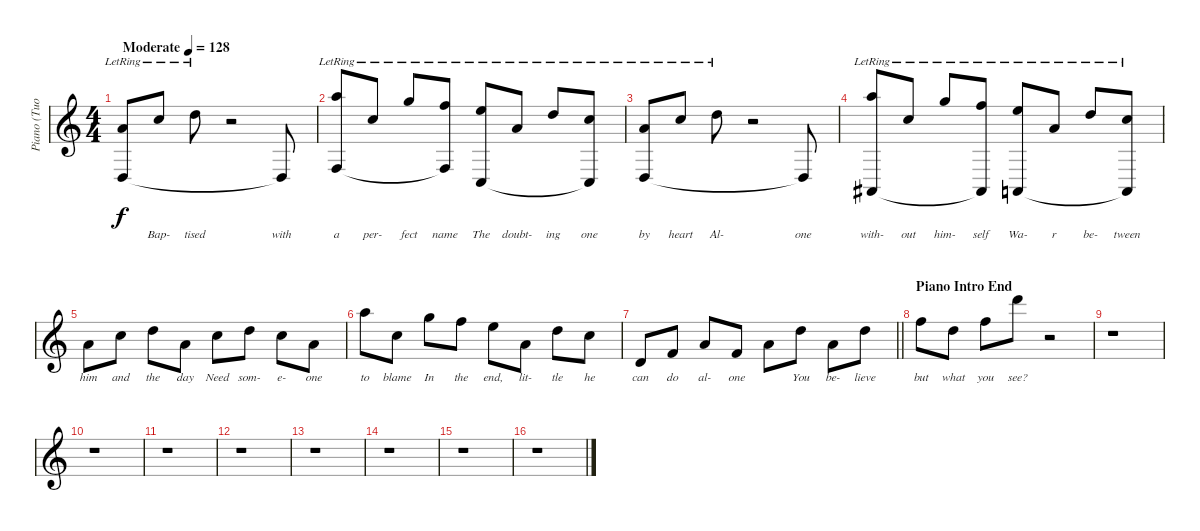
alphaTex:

\track ("Piano (Tuomas)" "Piano (Tuo") {instrument acousticgrandpiano}
\staff {score}
\tuning (E4 B3 G3 D3 A2 E2) {hide}
\ts (4 4)
\tempo (128 "Moderate")
\clef g2
\ks c
(5.1{lr} 0.4).8{lyrics (0 "") lyrics (1 "") lyrics (2 "") lyrics (3 "") lyrics (4 "") dy f instrument acousticgrandpiano} 8.1{lr}.8{lyrics (0 "Bap-") lyrics (1 "") lyrics (2 "") lyrics (3 "") lyrics (4 "")} 10.1{lr}.8{lyrics (0 "tised") lyrics (1 "") lyrics (2 "") lyrics (3 "") lyrics (4 "")} r.2 0.4{t}.8{lyrics (0 "with") lyrics (1 "") lyrics (2 "") lyrics (3 "") lyrics (4 "")} |
(17.1{lr} 3.4).8{lyrics (0 "a") lyrics (1 "") lyrics (2 "") lyrics (3 "") lyrics (4 "")} 8.1{lr}.8{lyrics (0 "per-") lyrics (1 "") lyrics (2 "") lyrics (3 "") lyrics (4 "")} 15.1{lr}.8{lyrics (0 "fect") lyrics (1 "") lyrics (2 "") lyrics (3 "") lyrics (4 "")} (13.1{lr} 3.4{t}).8{lyrics (0 "name") lyrics (1 "") lyrics (2 "") lyrics (3 "") lyrics (4 "")} (12.1{lr} 3.5).8{lyrics (0 "The") lyrics (1 "") lyrics (2 "") lyrics (3 "") lyrics (4 "")} 5.1{lr}.8{lyrics (0 "doubt-") lyrics (1 "") lyrics (2 "") lyrics (3 "") lyrics (4 "")} 10.1{lr}.8{lyrics (0 "ing") lyrics (1 "") lyrics (2 "") lyrics (3 "") lyrics (4 "")} (8.1{lr} 3.5{t}).8{lyrics (0 "one") lyrics (1 "") lyrics (2 "") lyrics (3 "") lyrics (4 "")} |
(5.1{lr} 0.4).8{lyrics (0 "by") lyrics (1 "") lyrics (2 "") lyrics (3 "") lyrics (4 "")} 8.1{lr}.8{lyrics (0 "heart") lyrics (1 "") lyrics (2 "") lyrics (3 "") lyrics (4 "")} 10.1{lr}.8{lyrics (0 "Al-") lyrics (1 "") lyrics (2 "") lyrics (3 "") lyrics (4 "")} r.2 0.4{t}.8{lyrics (0 "one") lyrics (1 "") lyrics (2 "") lyrics (3 "") lyrics (4 "")} |
(17.1{lr} 1.5).8{lyrics (0 "with-") lyrics (1 "") lyrics (2 "") lyrics (3 "") lyrics (4 "")} 8.1{lr}.8{lyrics (0 "out") lyrics (1 "") lyrics (2 "") lyrics (3 "") lyrics (4 "")} 15.1{lr}.8{lyrics (0 "him-") lyrics (1 "") lyrics (2 "") lyrics (3 "") lyrics (4 "")} (13.1{lr} 1.5{t}).8{lyrics (0 "self") lyrics (1 "") lyrics (2 "") lyrics (3 "") lyrics (4 "")} (12.1{lr} 0.5).8{lyrics (0 "Wa-") lyrics (1 "") lyrics (2 "") lyrics (3 "") lyrics (4 "")} 5.1{lr}.8{lyrics (0 "r") lyrics (1 "") lyrics (2 "") lyrics (3 "") lyrics (4 "")} 10.1{lr}.8{lyrics (0 "be-") lyrics (1 "") lyrics (2 "") lyrics (3 "") lyrics (4 "")} (8.1{lr} 0.5{t}).8{lyrics (0 "tween") lyrics (1 "") lyrics (2 "") lyrics (3 "") lyrics (4 "")} |
5.1.8{lyrics (0 "him") lyrics (1 "") lyrics (2 "") lyrics (3 "") lyrics (4 "")} 8.1.8{lyrics (0 "and") lyrics (1 "") lyrics (2 "") lyrics (3 "") lyrics (4 "")} 10.1.8{lyrics (0 "the") lyrics (1 "") lyrics (2 "") lyrics (3 "") lyrics (4 "")} 5.1.8{lyrics (0 "day") lyrics (1 "") lyrics (2 "") lyrics (3 "") lyrics (4 "")} 8.1.8{lyrics (0 "Need") lyrics (1 "") lyrics (2 "") lyrics (3 "") lyrics (4 "")} 10.1.8{lyrics (0 "som-") lyrics (1 "") lyrics (2 "") lyrics (3 "") lyrics (4 "")} 8.1.8{lyrics (0 "e-") lyrics (1 "") lyrics (2 "") lyrics (3 "") lyrics (4 "")} 5.1.8{lyrics (0 "one") lyrics (1 "") lyrics (2 "") lyrics (3 "") lyrics (4 "")} |
17.1.8{lyrics (0 "to") lyrics (1 "") lyrics (2 "") lyrics (3 "") lyrics (4 "")} 8.1.8{lyrics (0 "blame") lyrics (1 "") lyrics (2 "") lyrics (3 "") lyrics (4 "")} 15.1.8{lyrics (0 "In") lyrics (1 "") lyrics (2 "") lyrics (3 "") lyrics (4 "")} 13.1.8{lyrics (0 "the") lyrics (1 "") lyrics (2 "") lyrics (3 "") lyrics (4 "")} 12.1.8{lyrics (0 "end,") lyrics (1 "") lyrics (2 "") lyrics (3 "") lyrics (4 "")} 5.1.8{lyrics (0 "lit-") lyrics (1 "") lyrics (2 "") lyrics (3 "") lyrics (4 "")} 10.1.8{lyrics (0 "tle") lyrics (1 "") lyrics (2 "") lyrics (3 "") lyrics (4 "")} 8.1.8{lyrics (0 "he") lyrics (1 "") lyrics (2 "") lyrics (3 "") lyrics (4 "")} |
\barLineRight lightlight
3.2.8{lyrics (0 "can") lyrics (1 "") lyrics (2 "") lyrics (3 "") lyrics (4 "")} 1.1.8{lyrics (0 "do") lyrics (1 "") lyrics (2 "") lyrics (3 "") lyrics (4 "")} 5.1.8{lyrics (0 "al-") lyrics (1 "") lyrics (2 "") lyrics (3 "") lyrics (4 "")} 1.1.8{lyrics (0 "one") lyrics (1 "") lyrics (2 "") lyrics (3 "") lyrics (4 "")} 5.1.8{lyrics (0 "") lyrics (1 "") lyrics (2 "") lyrics (3 "") lyrics (4 "")} 10.1.8{lyrics (0 "You") lyrics (1 "") lyrics (2 "") lyrics (3 "") lyrics (4 "")} 5.1.8{lyrics (0 "be-") lyrics (1 "") lyrics (2 "") lyrics (3 "") lyrics (4 "")} 10.1.8{lyrics (0 "lieve") lyrics (1 "") lyrics (2 "") lyrics (3 "") lyrics (4 "")} |
\section ("" "Piano Intro End")
13.1.8{lyrics (0 "but") lyrics (1 "") lyrics (2 "") lyrics (3 "") lyrics (4 "")} 10.1.8{lyrics (0 "what") lyrics (1 "") lyrics (2 "") lyrics (3 "") lyrics (4 "")} 13.1.8{lyrics (0 "you") lyrics (1 "") lyrics (2 "") lyrics (3 "") lyrics (4 "")} 22.1.8{lyrics (0 "see?") lyrics (1 "") lyrics (2 "") lyrics (3 "") lyrics (4 "")} r.2 |
r.1 |
r.1 |
r.1 |
r.1 |
r.1 |
r.1 |
r.1 |
r.1
